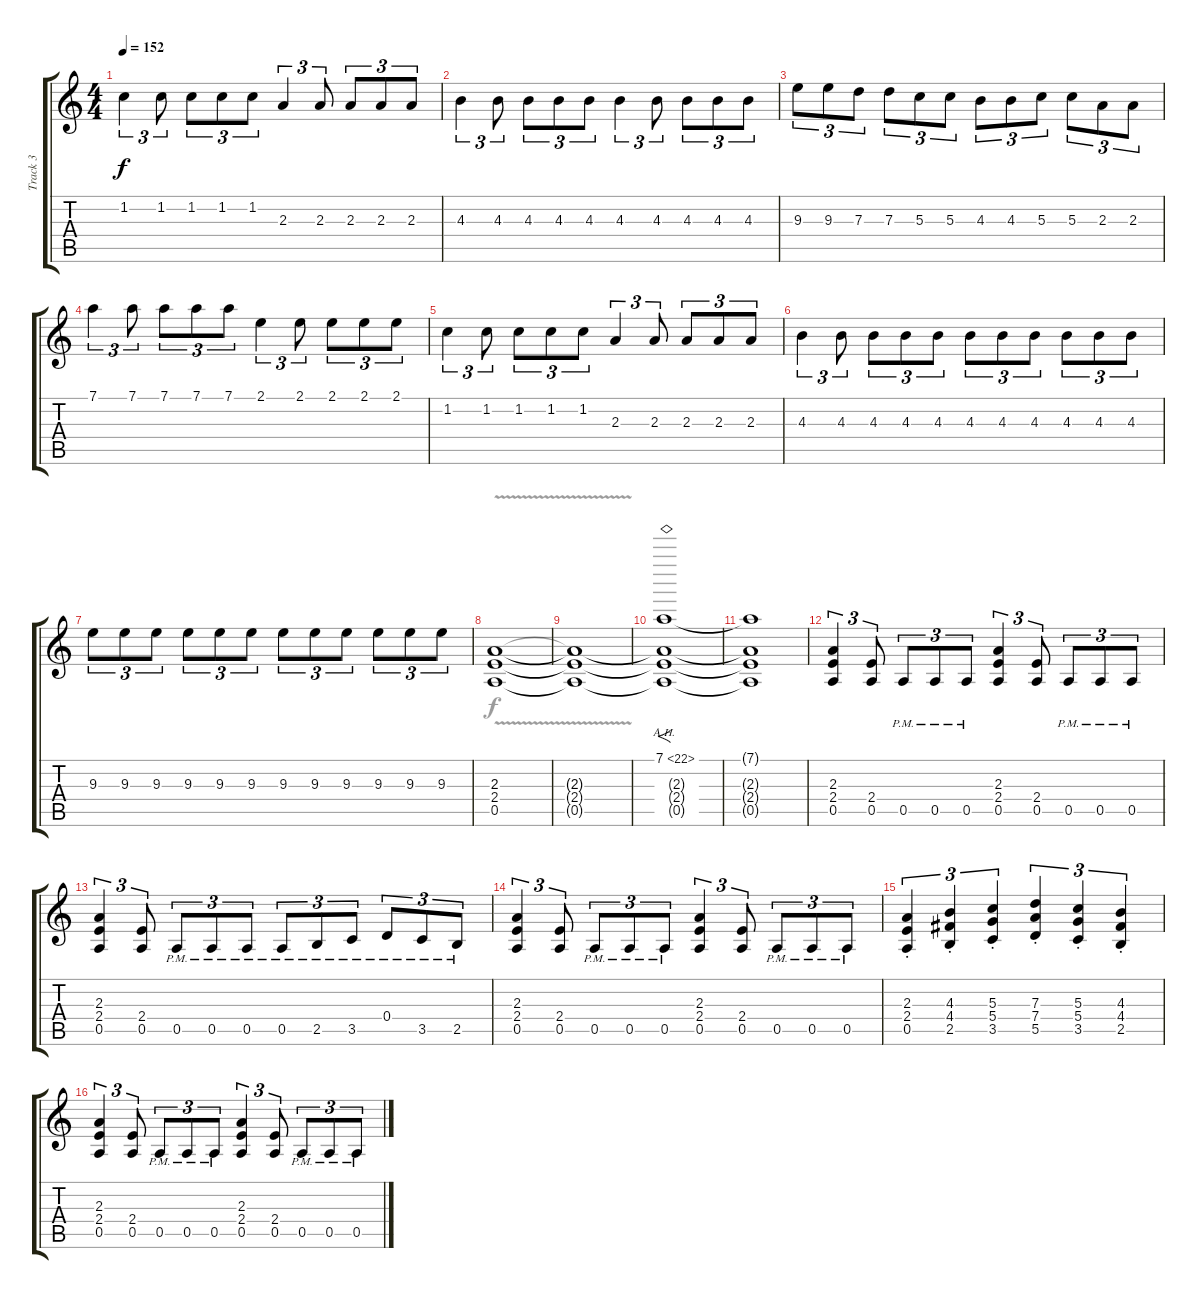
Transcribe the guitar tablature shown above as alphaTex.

\track ("Track 3" "Track 3") {instrument distortionguitar}
\staff {score tabs}
\tuning (D4 B3 G3 D3 A2 E2) {hide}
\voice
\ts (4 4)
\tempo 152
\clef g2
\ks c
1.2.4{tu (3 2) dy f} 1.2.8{tu (3 2)} 1.2.8{tu (3 2)} 1.2.8{tu (3 2)} 1.2.8{tu (3 2)} 2.3.4{tu (3 2)} 2.3.8{tu (3 2)} 2.3.8{tu (3 2)} 2.3.8{tu (3 2)} 2.3.8{tu (3 2)} |
4.3.4{tu (3 2)} 4.3.8{tu (3 2)} 4.3.8{tu (3 2)} 4.3.8{tu (3 2)} 4.3.8{tu (3 2)} 4.3.4{tu (3 2)} 4.3.8{tu (3 2)} 4.3.8{tu (3 2)} 4.3.8{tu (3 2)} 4.3.8{tu (3 2)} |
9.3.8{tu (3 2)} 9.3.8{tu (3 2)} 7.3.8{tu (3 2)} 7.3.8{tu (3 2)} 5.3.8{tu (3 2)} 5.3.8{tu (3 2)} 4.3.8{tu (3 2)} 4.3.8{tu (3 2)} 5.3.8{tu (3 2)} 5.3.8{tu (3 2)} 2.3.8{tu (3 2)} 2.3.8{tu (3 2)} |
7.1.4{tu (3 2)} 7.1.8{tu (3 2)} 7.1.8{tu (3 2)} 7.1.8{tu (3 2)} 7.1.8{tu (3 2)} 2.1.4{tu (3 2)} 2.1.8{tu (3 2)} 2.1.8{tu (3 2)} 2.1.8{tu (3 2)} 2.1.8{tu (3 2)} |
1.2.4{tu (3 2)} 1.2.8{tu (3 2)} 1.2.8{tu (3 2)} 1.2.8{tu (3 2)} 1.2.8{tu (3 2)} 2.3.4{tu (3 2)} 2.3.8{tu (3 2)} 2.3.8{tu (3 2)} 2.3.8{tu (3 2)} 2.3.8{tu (3 2)} |
4.3.4{tu (3 2)} 4.3.8{tu (3 2)} 4.3.8{tu (3 2)} 4.3.8{tu (3 2)} 4.3.8{tu (3 2)} 4.3.8{tu (3 2)} 4.3.8{tu (3 2)} 4.3.8{tu (3 2)} 4.3.8{tu (3 2)} 4.3.8{tu (3 2)} 4.3.8{tu (3 2)} |
9.3.8{tu (3 2)} 9.3.8{tu (3 2)} 9.3.8{tu (3 2)} 9.3.8{tu (3 2)} 9.3.8{tu (3 2)} 9.3.8{tu (3 2)} 9.3.8{tu (3 2)} 9.3.8{tu (3 2)} 9.3.8{tu (3 2)} 9.3.8{tu (3 2)} 9.3.8{tu (3 2)} 9.3.8{tu (3 2)} |
(2.3 2.4 0.5).1 |
(2.3{t} 2.4{t} 0.5{t}).1 |
(7.1{ah 15} 2.3{t} 2.4{t} 0.5{t}).1{f} |
(7.1{t} 2.3{t} 2.4{t} 0.5{t}).1 |
(2.3 2.4 0.5).4{tu (3 2)} (2.4 0.5).8{tu (3 2)} 0.5{pm}.8{tu (3 2)} 0.5{pm}.8{tu (3 2)} 0.5{pm}.8{tu (3 2)} (2.3 2.4 0.5).4{tu (3 2)} (2.4 0.5).8{tu (3 2)} 0.5{pm}.8{tu (3 2)} 0.5{pm}.8{tu (3 2)} 0.5{pm}.8{tu (3 2)} |
(2.3 2.4 0.5).4{tu (3 2)} (2.4 0.5).8{tu (3 2)} 0.5{pm}.8{tu (3 2)} 0.5{pm}.8{tu (3 2)} 0.5{pm}.8{tu (3 2)} 0.5{pm}.8{tu (3 2)} 2.5{pm}.8{tu (3 2)} 3.5{pm}.8{tu (3 2)} 0.4{pm}.8{tu (3 2)} 3.5{pm}.8{tu (3 2)} 2.5{pm}.8{tu (3 2)} |
(2.3 2.4 0.5).4{tu (3 2)} (2.4 0.5).8{tu (3 2)} 0.5{pm}.8{tu (3 2)} 0.5{pm}.8{tu (3 2)} 0.5{pm}.8{tu (3 2)} (2.3 2.4 0.5).4{tu (3 2)} (2.4 0.5).8{tu (3 2)} 0.5{pm}.8{tu (3 2)} 0.5{pm}.8{tu (3 2)} 0.5{pm}.8{tu (3 2)} |
(2.3{st} 2.4{st} 0.5{st}).4{tu (3 2)} (4.3{st} 4.4{st} 2.5{st}).4{tu (3 2)} (5.3{st} 5.4{st} 3.5{st}).4{tu (3 2)} (7.3{st} 7.4{st} 5.5{st}).4{tu (3 2)} (5.3{st} 5.4{st} 3.5{st}).4{tu (3 2)} (4.3{st} 4.4{st} 2.5{st}).4{tu (3 2)} |
(2.3 2.4 0.5).4{tu (3 2)} (2.4 0.5).8{tu (3 2)} 0.5{pm}.8{tu (3 2)} 0.5{pm}.8{tu (3 2)} 0.5{pm}.8{tu (3 2)} (2.3 2.4 0.5).4{tu (3 2)} (2.4 0.5).8{tu (3 2)} 0.5{pm}.8{tu (3 2)} 0.5{pm}.8{tu (3 2)} 0.5{pm}.8{tu (3 2)}
\voice
\clef g2
\ottava regular
\simile none
\ks c
|
|
|
|
|
|
|
2.3{v}.1 |
2.3{t}.1 |
|
|
|
|
|
|
